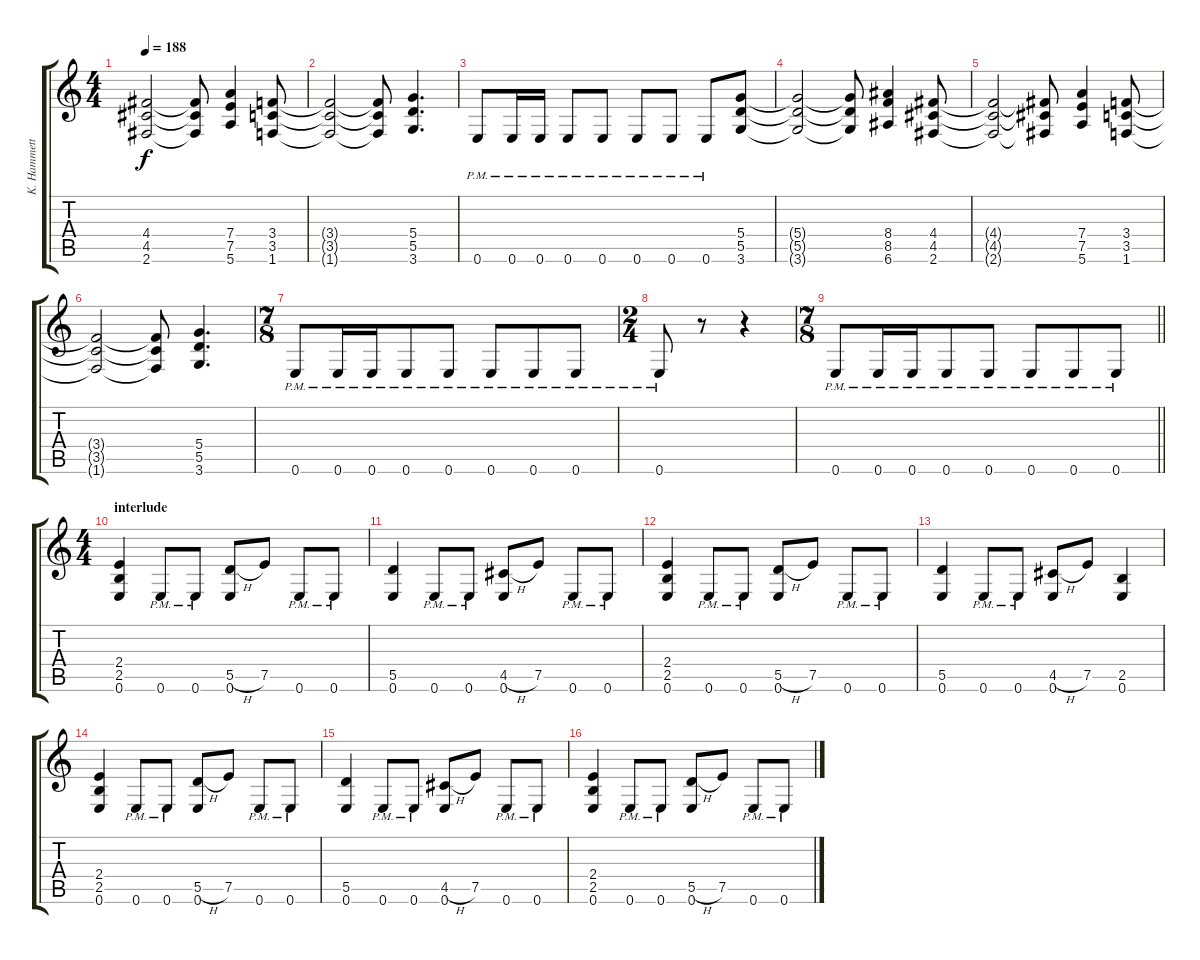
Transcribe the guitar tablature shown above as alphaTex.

\track ("K. Hammett - Rhythm guitar" "K. Hammett") {instrument distortionguitar}
\staff {score tabs}
\tuning (E4 B3 G3 D3 A2 E2) {hide}
\ts (4 4)
\tempo 188
\clef g2
\ks c
(4.4{t} 4.5{t} 2.6{t}).2{dy f} (4.4{t} 4.5{t} 2.6{t}).8 (7.4 7.5 5.6).4 (3.4 3.5 1.6).8 |
(3.4{t} 3.5{t} 1.6{t}).2 (3.4{t} 3.5{t} 1.6{t}).8 (5.4 5.5 3.6).4{d} |
0.6{pm}.8 0.6{pm}.16 0.6{pm}.16 0.6{pm}.8 0.6{pm}.8 0.6{pm}.8 0.6{pm}.8 0.6{pm}.8 (5.4 5.5 3.6).8 |
(5.4{t} 5.5{t} 3.6{t}).2 (5.4{t} 5.5{t} 3.6{t}).8 (8.4 8.5 6.6).4 (4.4 4.5 2.6).8 |
(4.4{t} 4.5{t} 2.6{t}).2 (4.4{t} 4.5{t} 2.6{t}).8 (7.4 7.5 5.6).4 (3.4 3.5 1.6).8 |
(3.4{t} 3.5{t} 1.6{t}).2 (3.4{t} 3.5{t} 1.6{t}).8 (5.4 5.5 3.6).4{d} |
\ts (7 8)
0.6{pm}.8 0.6{pm}.16 0.6{pm}.16 0.6{pm}.8 0.6{pm}.8 0.6{pm}.8 0.6{pm}.8 0.6{pm}.8 |
\ts (2 4)
0.6{pm}.8 r.8 r.4 |
\ts (7 8)
\barLineRight lightlight
0.6{pm}.8 0.6{pm}.16 0.6{pm}.16 0.6{pm}.8 0.6{pm}.8 0.6{pm}.8 0.6{pm}.8 0.6{pm}.8 |
\ts (4 4)
\section ("" "interlude")
(2.4 2.5 0.6).4 0.6{pm}.8 0.6{pm}.8 (5.5{h} 0.6).8 7.5.8 0.6{pm}.8 0.6{pm}.8 |
(5.5 0.6).4 0.6{pm}.8 0.6{pm}.8 (4.5{h} 0.6).8 7.5.8 0.6{pm}.8 0.6{pm}.8 |
(2.4 2.5 0.6).4 0.6{pm}.8 0.6{pm}.8 (5.5{h} 0.6).8 7.5.8 0.6{pm}.8 0.6{pm}.8 |
(5.5 0.6).4 0.6{pm}.8 0.6{pm}.8 (4.5{h} 0.6).8 7.5.8 (2.5 0.6).4 |
(2.4 2.5 0.6).4 0.6{pm}.8 0.6{pm}.8 (5.5{h} 0.6).8 7.5.8 0.6{pm}.8 0.6{pm}.8 |
(5.5 0.6).4 0.6{pm}.8 0.6{pm}.8 (4.5{h} 0.6).8 7.5.8 0.6{pm}.8 0.6{pm}.8 |
(2.4 2.5 0.6).4 0.6{pm}.8 0.6{pm}.8 (5.5{h} 0.6).8 7.5.8 0.6{pm}.8 0.6{pm}.8
